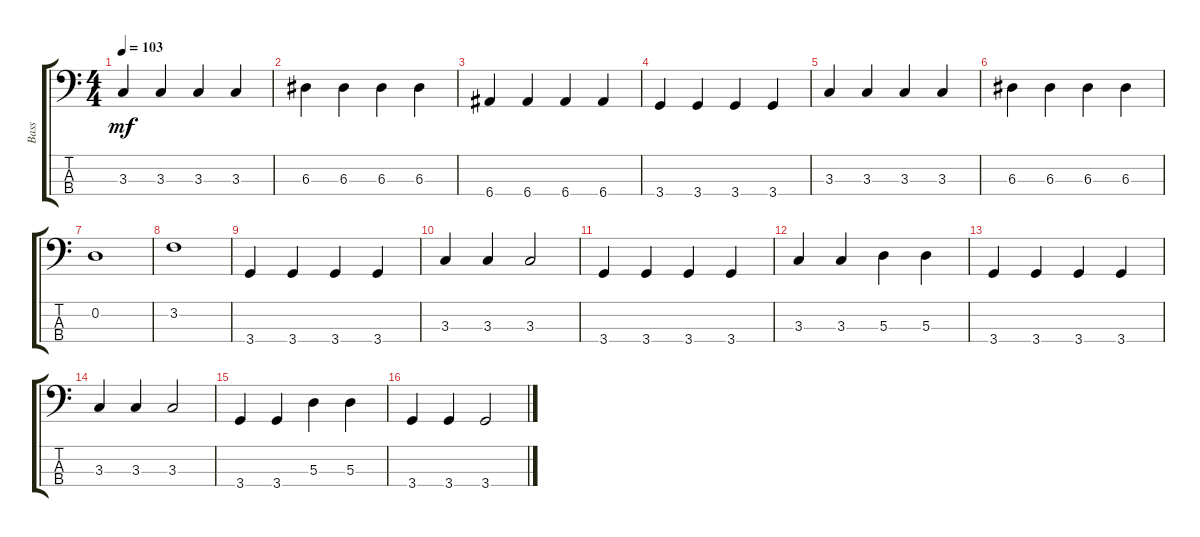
\track ("Bass" "Bass") {instrument electricbassfinger}
\staff {score tabs}
\tuning (G2 D2 A1 E1) {hide}
\ts (4 4)
\tempo 103
\clef f4
\ks c
3.3.4{dy mf} 3.3.4 3.3.4 3.3.4 |
6.3.4 6.3.4 6.3.4 6.3.4 |
6.4.4 6.4.4 6.4.4 6.4.4 |
3.4.4 3.4.4 3.4.4 3.4.4 |
3.3.4 3.3.4 3.3.4 3.3.4 |
6.3.4 6.3.4 6.3.4 6.3.4 |
0.2.1 |
3.2.1 |
3.4.4 3.4.4 3.4.4 3.4.4 |
3.3.4 3.3.4 3.3.2 |
3.4.4 3.4.4 3.4.4 3.4.4 |
3.3.4 3.3.4 5.3.4 5.3.4 |
3.4.4 3.4.4 3.4.4 3.4.4 |
3.3.4 3.3.4 3.3.2 |
3.4.4 3.4.4 5.3.4 5.3.4 |
3.4.4 3.4.4 3.4.2
